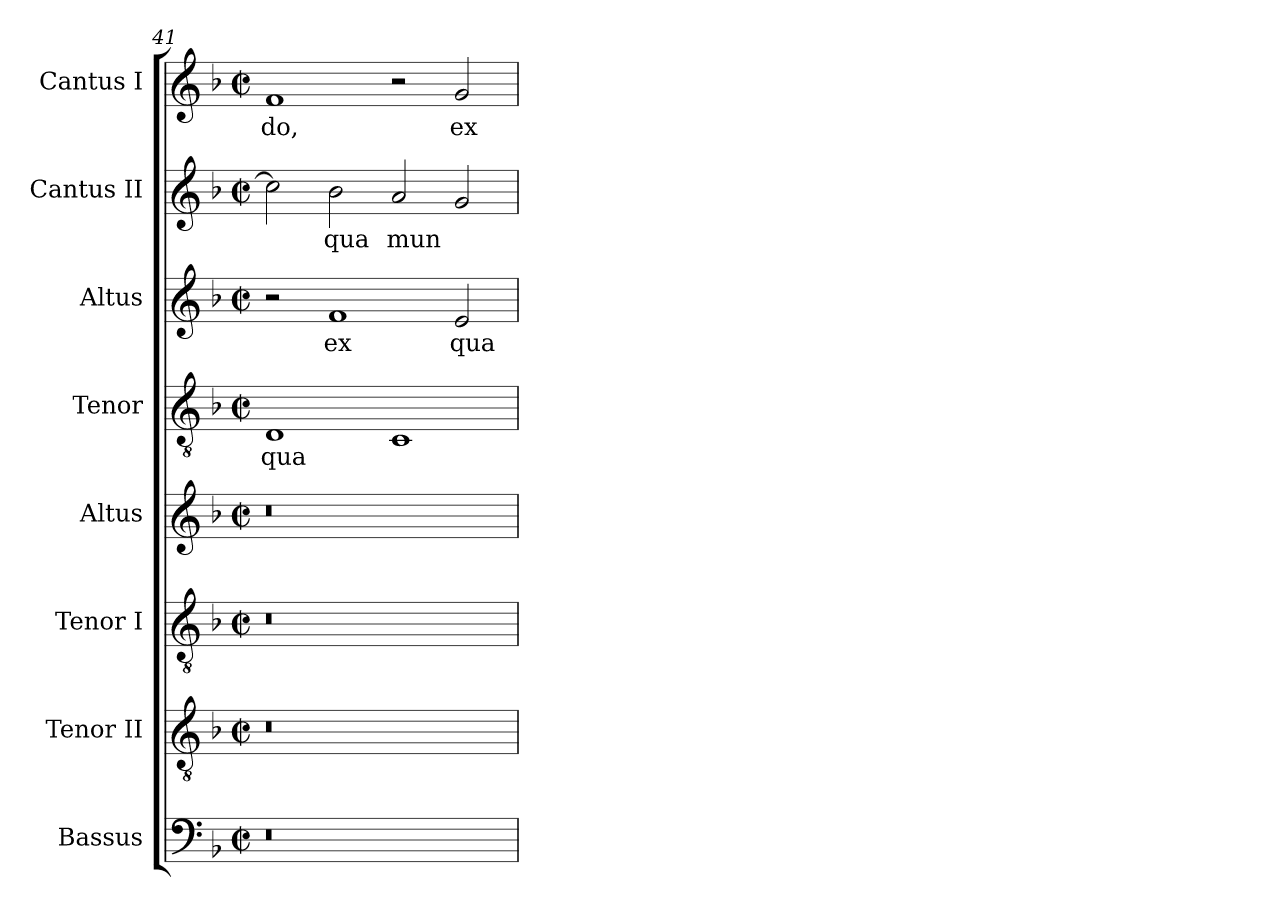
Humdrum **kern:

**kern	**kern	**kern	**kern	**kern	**text	**kern	**text	**kern	**text	**kern	**text
*part8	*part7	*part6	*part5	*part4	*part4	*part3	*part3	*part2	*part2	*part1	*part1
*staff8	*staff7	*staff6	*staff5	*staff4	*staff4	*staff3	*staff3	*staff2	*staff2	*staff1	*staff1
*I"Bassus	*I"Tenor II	*I"Tenor I	*I"Altus	*I"Tenor	*	*I"Altus	*	*I"Cantus II	*	*I"Cantus I	*
*clefF4	*clefGv2	*clefGv2	*clefG2	*clefGv2	*	*clefG2	*	*clefG2	*	*clefG2	*
*k[b-]	*k[b-]	*k[b-]	*k[b-]	*k[b-]	*	*k[b-]	*	*k[b-]	*	*k[b-]	*
*F:	*F:	*F:	*F:	*F:	*	*F:	*	*F:	*	*F:	*
*M2/2	*M2/2	*M2/2	*M2/2	*M2/2	*	*M2/2	*	*M2/2	*	*M2/2	*
*met(c|)	*met(c|)	*met(c|)	*met(c|)	*met(c|)	*	*met(c|)	*	*met(c|)	*	*met(c|)	*
=41	=41	=41	=41	=41	=41	=41	=41	=41	=41	=41	=41
!	!	!	!	!	!LO:LY:b	!	!	!	!	!	!LO:LY:b:cj
0r	0r	0r	0r	1D	qua	2r	.	2cc\]	.	1f	do,
!	!	!	!	!	!	!	!LO:LY:b:cj	!	!LO:LY:b:cj	!	!
.	.	.	.	.	.	1f	ex	2b-\	qua	.	.
!	!	!	!	!	!	!	!	!	!LO:LY:b	!	!
.	.	.	.	1C	.	.	.	2a/	mun	2r	.
!	!	!	!	!	!	!	!LO:LY:b:cj	!	!	!	!LO:LY:b:cj
.	.	.	.	.	.	2e/	qua	2g/	.	2g/	ex
=	=	=	=	=	=	=	=	=	=	=	=
*-	*-	*-	*-	*-	*-	*-	*-	*-	*-	*-	*-
